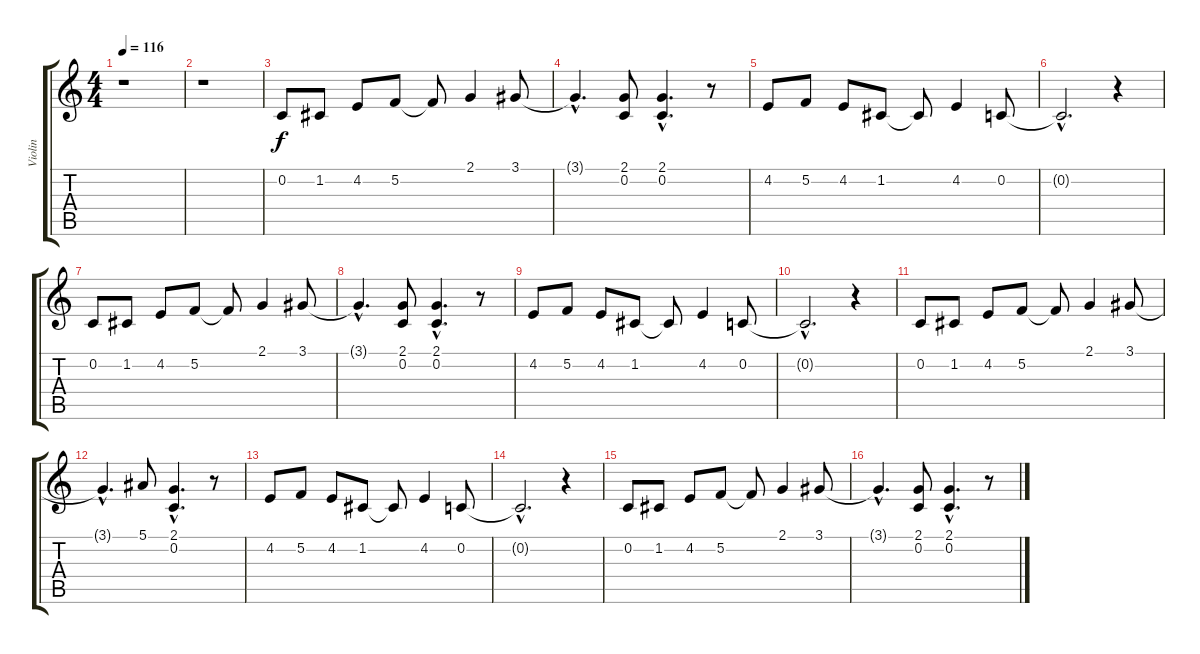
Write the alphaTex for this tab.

\track ("Violin" "Violin") {instrument violin}
\staff {score tabs}
\tuning (F4 C4 G3 C3 C3 C2) {hide}
\ts (4 4)
\tempo 116
\clef g2
\ks c
r.1{dy f} |
r.1 |
0.2.8 1.2.8 4.2.8 5.2.8 5.2{t}.8 2.1.4 3.1.8 |
3.1{hac t}.4{d} (2.1 0.2).8 (2.1{hac} 0.2{hac}).4{d} r.8 |
4.2.8 5.2.8 4.2.8 1.2.8 1.2{t}.8 4.2.4 0.2.8 |
0.2{hac t}.2{d} r.4 |
0.2.8 1.2.8 4.2.8 5.2.8 5.2{t}.8 2.1.4 3.1.8 |
3.1{hac t}.4{d} (2.1 0.2).8 (2.1{hac} 0.2{hac}).4{d} r.8 |
4.2.8 5.2.8 4.2.8 1.2.8 1.2{t}.8 4.2.4 0.2.8 |
0.2{hac t}.2{d} r.4 |
0.2.8 1.2.8 4.2.8 5.2.8 5.2{t}.8 2.1.4 3.1.8 |
3.1{hac t}.4{d} 5.1.8 (2.1{hac} 0.2{hac}).4{d} r.8 |
4.2.8 5.2.8 4.2.8 1.2.8 1.2{t}.8 4.2.4 0.2.8 |
0.2{hac t}.2{d} r.4 |
0.2.8 1.2.8 4.2.8 5.2.8 5.2{t}.8 2.1.4 3.1.8 |
3.1{hac t}.4{d} (2.1 0.2).8 (2.1{hac} 0.2{hac}).4{d} r.8
